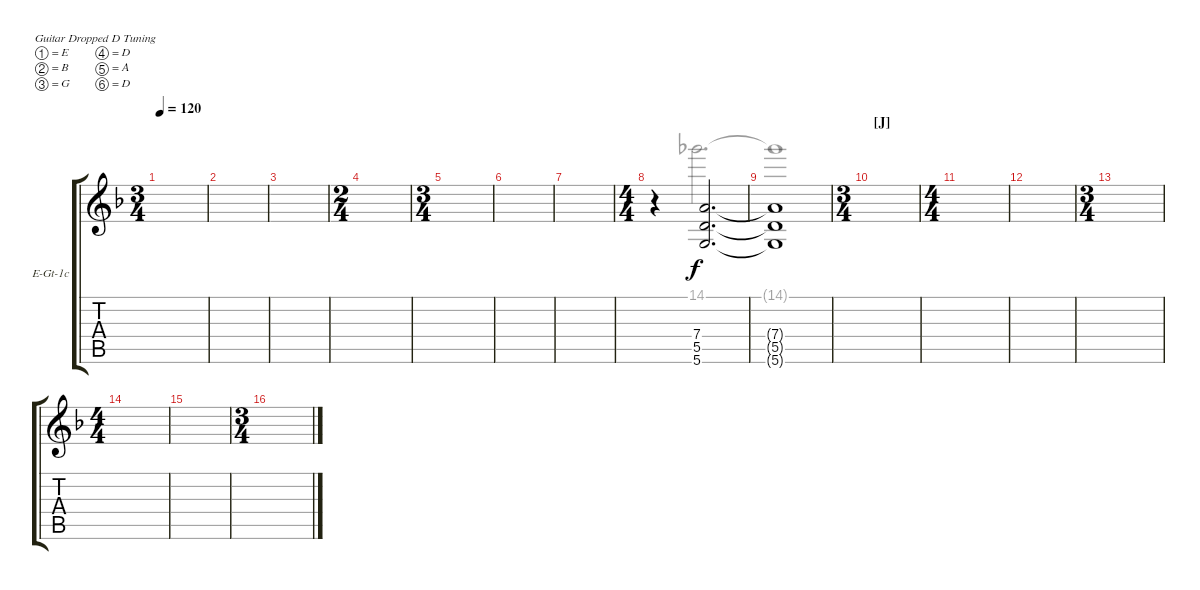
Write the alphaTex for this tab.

\defaultSystemsLayout 4
\bracketExtendMode groupsimilarinstruments
\firstSystemTrackNameOrientation horizontal
\otherSystemsTrackNameOrientation horizontal
\track ("Effect 1c" "E-Gt-1c") {instrument distortionguitar}
\staff {score tabs}
\tuning (E4 B3 G3 D3 A2 D2)
\voice
\ts (3 4)
\tempo 120
\clef g2
\scale
0.51004
\ks f
|
\scale
0.24498 |
\scale
0.24498 |
\ts (2 4)
\scale
0.403175 |
\ts (3 4)
\scale
0.403175 |
\scale
0.193651 |
|
\ts (4 4)
r.4 (5.6 5.5 7.4).2{d} |
(7.4{t} 5.5{t} 5.6{t}).1 |
\ts (3 4)
\section ("J" "")
|
\ts (4 4)
|
|
\ts (3 4)
|
\ts (4 4)
|
|
\ts (3 4)
\voice
\clef g2
\ottava regular
\simile none
\scale
0.51004
\ks f
|
\scale
0.24498 |
\scale
0.24498 |
\scale
0.403175 |
\scale
0.403175 |
\scale
0.193651 |
|
r.4 14.1.2{d} |
14.1{t}.1 |
|
|
|
|
|
|
